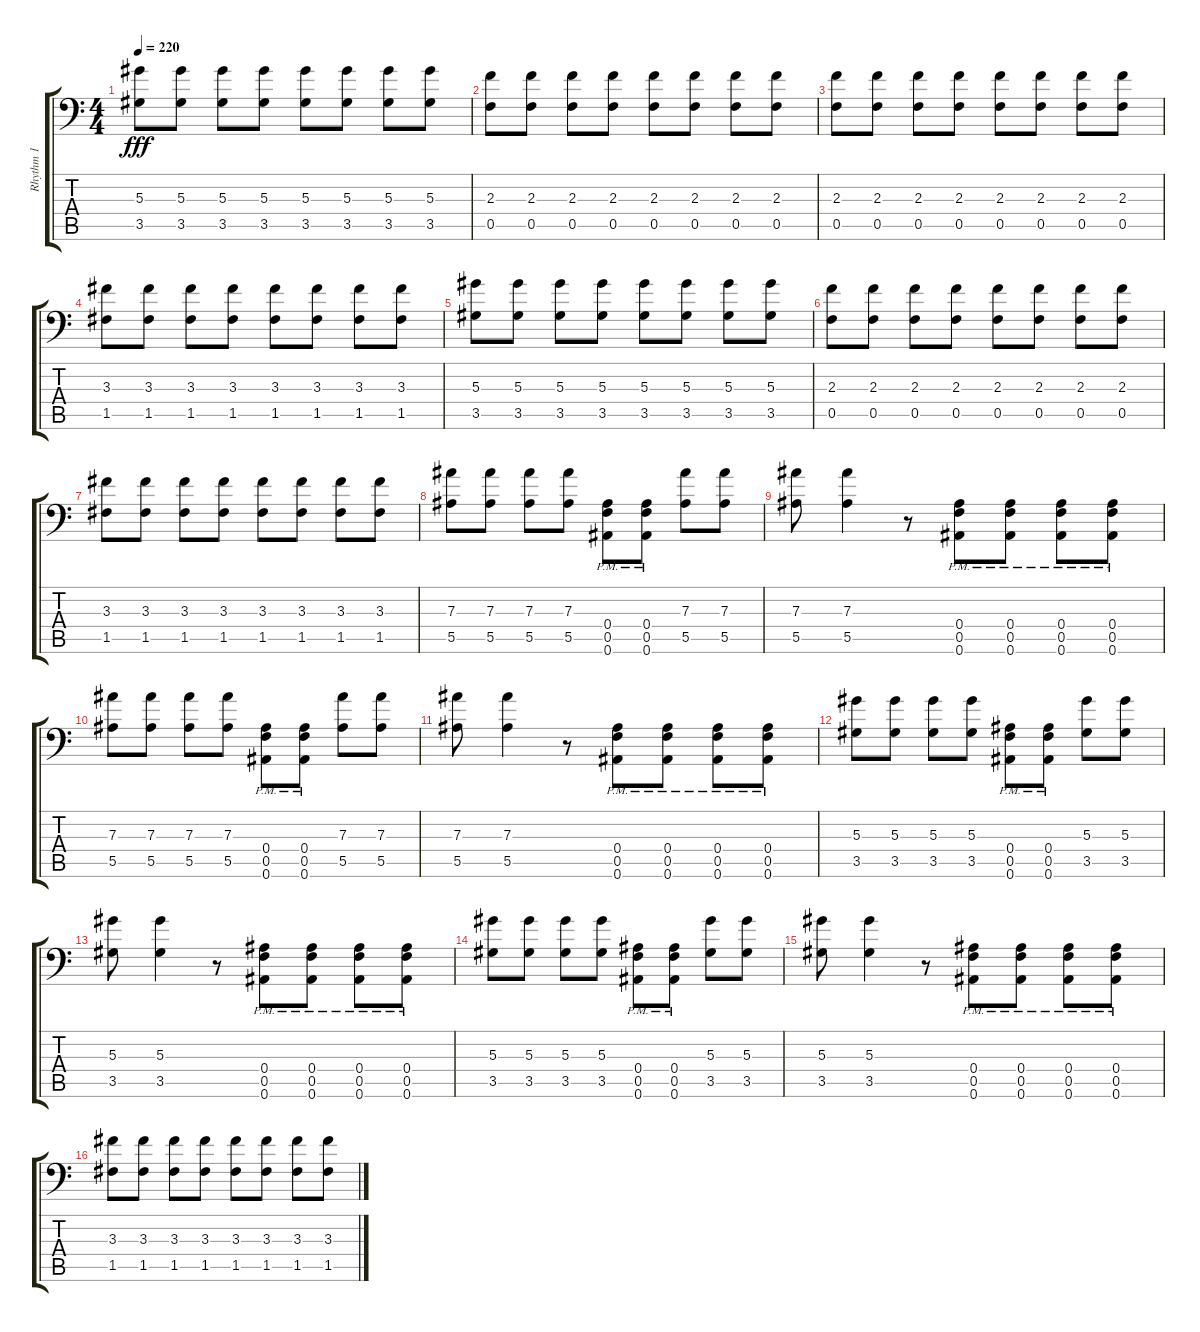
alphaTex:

\track ("Rhythm 1" "Rhythm 1") {instrument distortionguitar}
\staff {score tabs}
\tuning (C4 G3 Eb3 Bb2 F2 Bb1) {hide}
\ts (4 4)
\tempo 220
\clef f4
\ks c
(5.3 3.5).8{dy fff} (5.3 3.5).8 (5.3 3.5).8 (5.3 3.5).8 (5.3 3.5).8 (5.3 3.5).8 (5.3 3.5).8 (5.3 3.5).8 |
(2.3 0.5).8 (2.3 0.5).8 (2.3 0.5).8 (2.3 0.5).8 (2.3 0.5).8 (2.3 0.5).8 (2.3 0.5).8 (2.3 0.5).8 |
(2.3 0.5).8 (2.3 0.5).8 (2.3 0.5).8 (2.3 0.5).8 (2.3 0.5).8 (2.3 0.5).8 (2.3 0.5).8 (2.3 0.5).8 |
(3.3 1.5).8 (3.3 1.5).8 (3.3 1.5).8 (3.3 1.5).8 (3.3 1.5).8 (3.3 1.5).8 (3.3 1.5).8 (3.3 1.5).8 |
(5.3 3.5).8 (5.3 3.5).8 (5.3 3.5).8 (5.3 3.5).8 (5.3 3.5).8 (5.3 3.5).8 (5.3 3.5).8 (5.3 3.5).8 |
(2.3 0.5).8 (2.3 0.5).8 (2.3 0.5).8 (2.3 0.5).8 (2.3 0.5).8 (2.3 0.5).8 (2.3 0.5).8 (2.3 0.5).8 |
(3.3 1.5).8 (3.3 1.5).8 (3.3 1.5).8 (3.3 1.5).8 (3.3 1.5).8 (3.3 1.5).8 (3.3 1.5).8 (3.3 1.5).8 |
(7.3 5.5).8 (7.3 5.5).8 (7.3 5.5).8 (7.3 5.5).8 (0.4{pm} 0.5{pm} 0.6{pm}).8 (0.4{pm} 0.5{pm} 0.6{pm}).8 (7.3 5.5).8 (7.3 5.5).8 |
(7.3 5.5).8 (7.3 5.5).4 r.8 (0.4{pm} 0.5{pm} 0.6{pm}).8 (0.4{pm} 0.5{pm} 0.6{pm}).8 (0.4{pm} 0.5{pm} 0.6{pm}).8 (0.4{pm} 0.5{pm} 0.6{pm}).8 |
(7.3 5.5).8 (7.3 5.5).8 (7.3 5.5).8 (7.3 5.5).8 (0.4{pm} 0.5{pm} 0.6{pm}).8 (0.4{pm} 0.5{pm} 0.6{pm}).8 (7.3 5.5).8 (7.3 5.5).8 |
(7.3 5.5).8 (7.3 5.5).4 r.8 (0.4{pm} 0.5{pm} 0.6{pm}).8 (0.4{pm} 0.5{pm} 0.6{pm}).8 (0.4{pm} 0.5{pm} 0.6{pm}).8 (0.4{pm} 0.5{pm} 0.6{pm}).8 |
(5.3 3.5).8 (5.3 3.5).8 (5.3 3.5).8 (5.3 3.5).8 (0.4{pm} 0.5{pm} 0.6{pm}).8 (0.4{pm} 0.5{pm} 0.6{pm}).8 (5.3 3.5).8 (5.3 3.5).8 |
(5.3 3.5).8 (5.3 3.5).4 r.8 (0.4{pm} 0.5{pm} 0.6{pm}).8 (0.4{pm} 0.5{pm} 0.6{pm}).8 (0.4{pm} 0.5{pm} 0.6{pm}).8 (0.4{pm} 0.5{pm} 0.6{pm}).8 |
(5.3 3.5).8 (5.3 3.5).8 (5.3 3.5).8 (5.3 3.5).8 (0.4{pm} 0.5{pm} 0.6{pm}).8 (0.4{pm} 0.5{pm} 0.6{pm}).8 (5.3 3.5).8 (5.3 3.5).8 |
(5.3 3.5).8 (5.3 3.5).4 r.8 (0.4{pm} 0.5{pm} 0.6{pm}).8 (0.4{pm} 0.5{pm} 0.6{pm}).8 (0.4{pm} 0.5{pm} 0.6{pm}).8 (0.4{pm} 0.5{pm} 0.6{pm}).8 |
(3.3 1.5).8 (3.3 1.5).8 (3.3 1.5).8 (3.3 1.5).8 (3.3 1.5).8 (3.3 1.5).8 (3.3 1.5).8 (3.3 1.5).8
